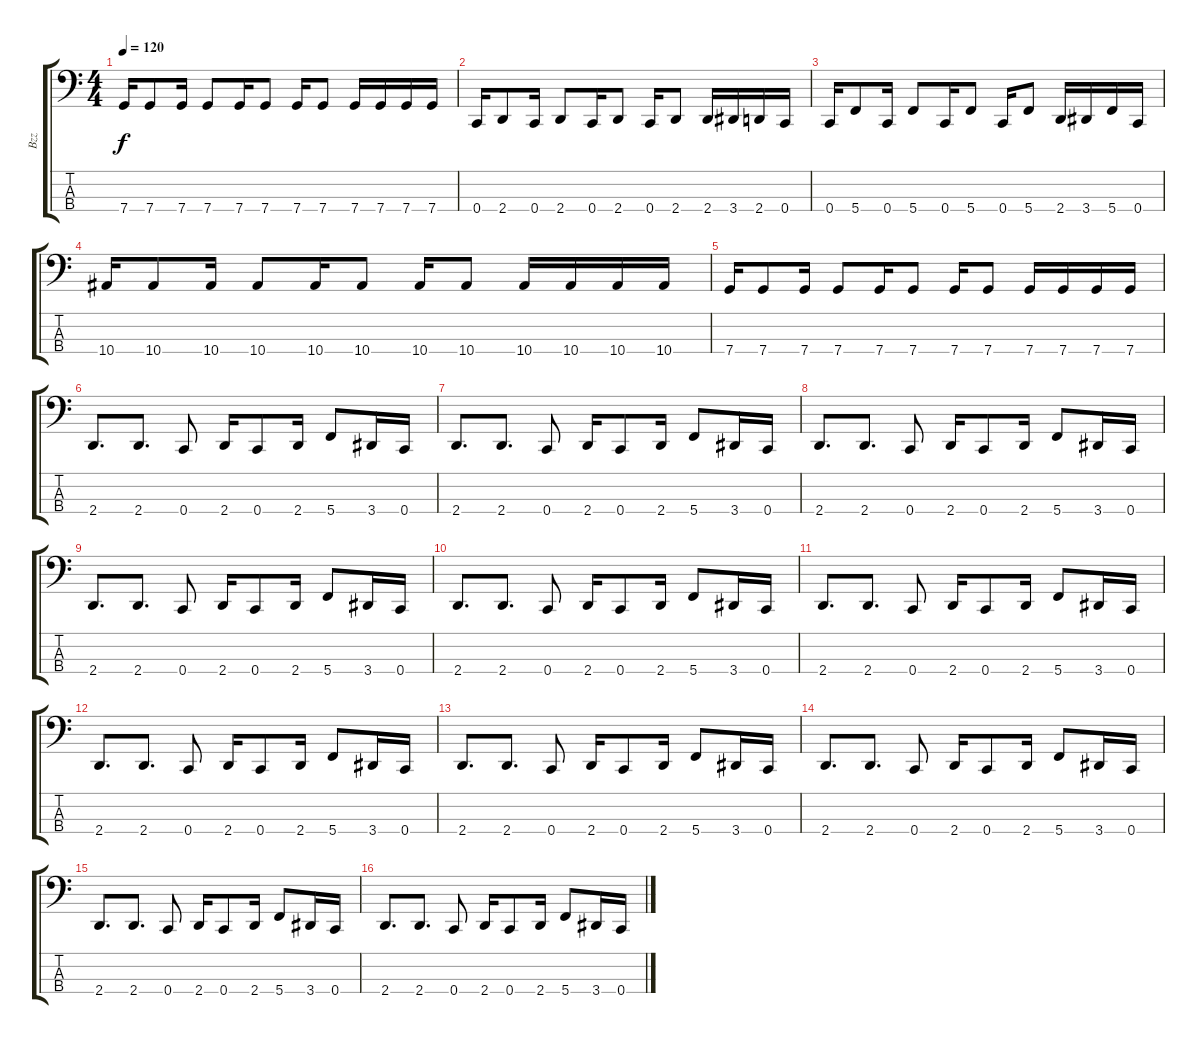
\track ("Bzz" "Bzz") {instrument electricbassfinger}
\staff {score tabs}
\tuning (F2 C2 G1 C1) {hide}
\ts (4 4)
\tempo 120
\clef f4
\ks c
7.4.16{dy f} 7.4.8 7.4.16 7.4.8 7.4.16 7.4.8 7.4.16 7.4.8 7.4.16 7.4.16 7.4.16 7.4.16 |
0.4.16 2.4.8 0.4.16 2.4.8 0.4.16 2.4.8 0.4.16 2.4.8 2.4.16 3.4.16 2.4.16 0.4.16 |
0.4.16 5.4.8 0.4.16 5.4.8 0.4.16 5.4.8 0.4.16 5.4.8 2.4.16 3.4.16 5.4.16 0.4.16 |
10.4.16 10.4.8 10.4.16 10.4.8 10.4.16 10.4.8 10.4.16 10.4.8 10.4.16 10.4.16 10.4.16 10.4.16 |
7.4.16 7.4.8 7.4.16 7.4.8 7.4.16 7.4.8 7.4.16 7.4.8 7.4.16 7.4.16 7.4.16 7.4.16 |
2.4.8{d} 2.4.8{d} 0.4.8 2.4.16 0.4.8 2.4.16 5.4.8 3.4.16 0.4.16 |
2.4.8{d} 2.4.8{d} 0.4.8 2.4.16 0.4.8 2.4.16 5.4.8 3.4.16 0.4.16 |
2.4.8{d} 2.4.8{d} 0.4.8 2.4.16 0.4.8 2.4.16 5.4.8 3.4.16 0.4.16 |
2.4.8{d} 2.4.8{d} 0.4.8 2.4.16 0.4.8 2.4.16 5.4.8 3.4.16 0.4.16 |
2.4.8{d} 2.4.8{d} 0.4.8 2.4.16 0.4.8 2.4.16 5.4.8 3.4.16 0.4.16 |
2.4.8{d} 2.4.8{d} 0.4.8 2.4.16 0.4.8 2.4.16 5.4.8 3.4.16 0.4.16 |
2.4.8{d} 2.4.8{d} 0.4.8 2.4.16 0.4.8 2.4.16 5.4.8 3.4.16 0.4.16 |
2.4.8{d} 2.4.8{d} 0.4.8 2.4.16 0.4.8 2.4.16 5.4.8 3.4.16 0.4.16 |
2.4.8{d} 2.4.8{d} 0.4.8 2.4.16 0.4.8 2.4.16 5.4.8 3.4.16 0.4.16 |
2.4.8{d} 2.4.8{d} 0.4.8 2.4.16 0.4.8 2.4.16 5.4.8 3.4.16 0.4.16 |
2.4.8{d} 2.4.8{d} 0.4.8 2.4.16 0.4.8 2.4.16 5.4.8 3.4.16 0.4.16
